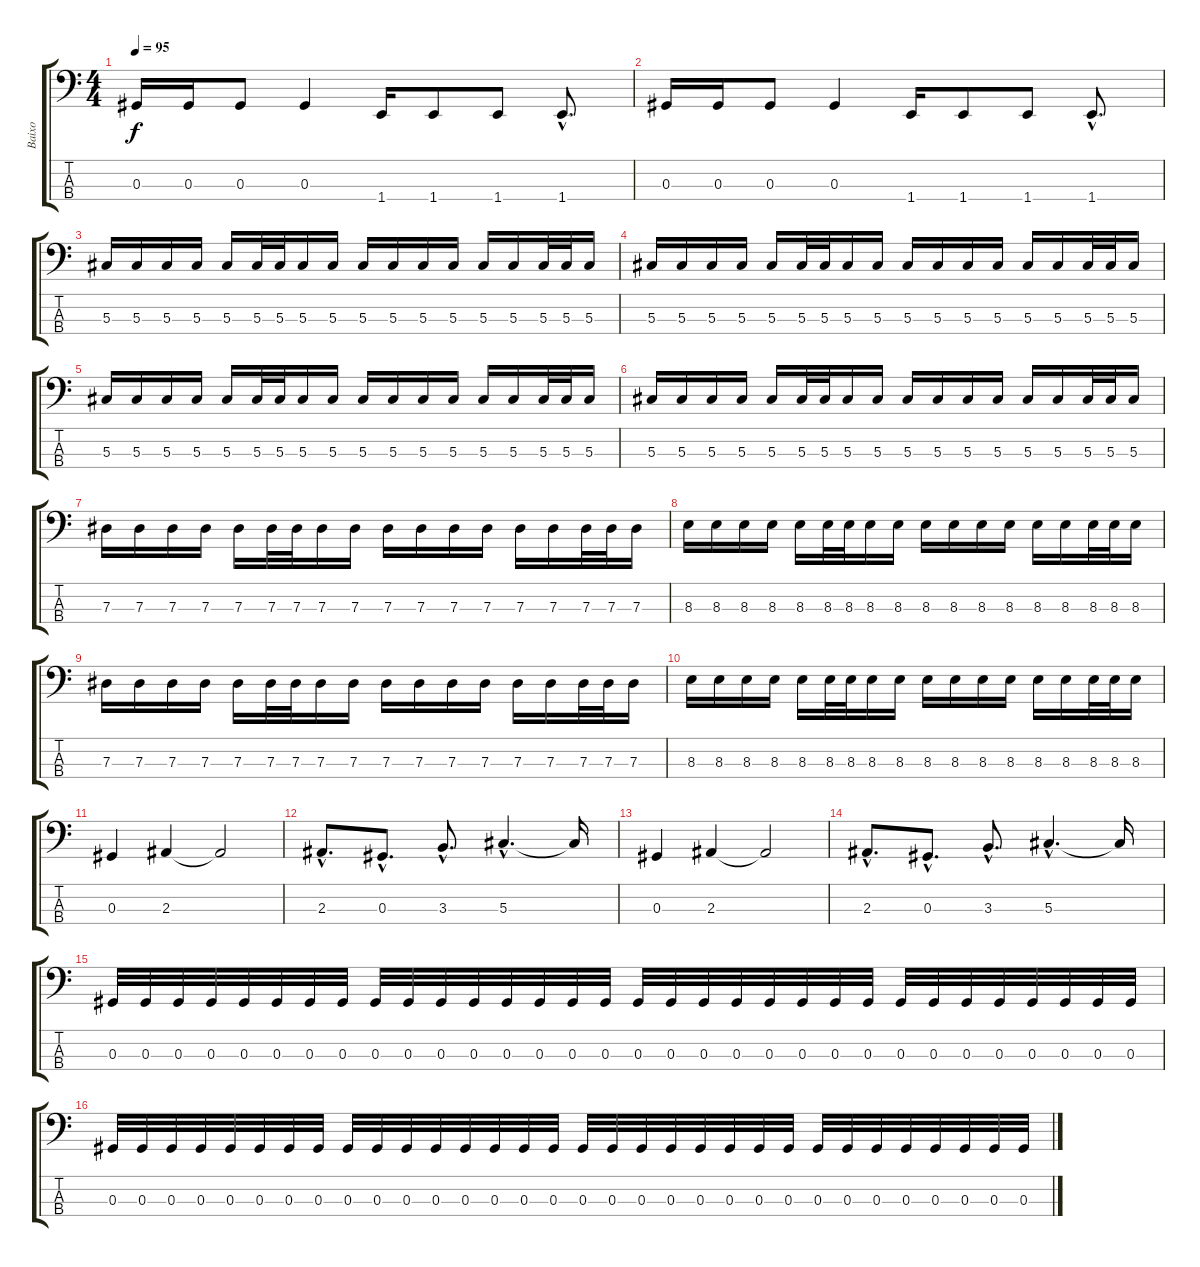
\track ("Baixo" "Baixo") {instrument electricbassfinger}
\staff {score tabs}
\tuning (Gb2 Db2 Ab1 Eb1) {hide}
\ts (4 4)
\tempo 95
\clef f4
\ks c
0.3.16{dy f} 0.3.16 0.3.8 0.3.4 1.4.16 1.4.8 1.4.8 1.4{hac}.8{d} |
0.3.16 0.3.16 0.3.8 0.3.4 1.4.16 1.4.8 1.4.8 1.4{hac}.8{d} |
5.3.16 5.3.16 5.3.16 5.3.16 5.3.16 5.3.32 5.3.32 5.3.16 5.3.16 5.3.16 5.3.16 5.3.16 5.3.16 5.3.16 5.3.16 5.3.32 5.3.32 5.3.16 |
5.3.16 5.3.16 5.3.16 5.3.16 5.3.16 5.3.32 5.3.32 5.3.16 5.3.16 5.3.16 5.3.16 5.3.16 5.3.16 5.3.16 5.3.16 5.3.32 5.3.32 5.3.16 |
5.3.16 5.3.16 5.3.16 5.3.16 5.3.16 5.3.32 5.3.32 5.3.16 5.3.16 5.3.16 5.3.16 5.3.16 5.3.16 5.3.16 5.3.16 5.3.32 5.3.32 5.3.16 |
5.3.16 5.3.16 5.3.16 5.3.16 5.3.16 5.3.32 5.3.32 5.3.16 5.3.16 5.3.16 5.3.16 5.3.16 5.3.16 5.3.16 5.3.16 5.3.32 5.3.32 5.3.16 |
7.3.16 7.3.16 7.3.16 7.3.16 7.3.16 7.3.32 7.3.32 7.3.16 7.3.16 7.3.16 7.3.16 7.3.16 7.3.16 7.3.16 7.3.16 7.3.32 7.3.32 7.3.16 |
8.3.16 8.3.16 8.3.16 8.3.16 8.3.16 8.3.32 8.3.32 8.3.16 8.3.16 8.3.16 8.3.16 8.3.16 8.3.16 8.3.16 8.3.16 8.3.32 8.3.32 8.3.16 |
7.3.16 7.3.16 7.3.16 7.3.16 7.3.16 7.3.32 7.3.32 7.3.16 7.3.16 7.3.16 7.3.16 7.3.16 7.3.16 7.3.16 7.3.16 7.3.32 7.3.32 7.3.16 |
8.3.16 8.3.16 8.3.16 8.3.16 8.3.16 8.3.32 8.3.32 8.3.16 8.3.16 8.3.16 8.3.16 8.3.16 8.3.16 8.3.16 8.3.16 8.3.32 8.3.32 8.3.16 |
0.3.4 2.3.4 2.3{t}.2 |
2.3{hac}.8{d} 0.3{hac}.8{d} 3.3{hac}.8{d} 5.3{hac}.4{d} 5.3{t}.16 |
0.3.4 2.3.4 2.3{t}.2 |
2.3{hac}.8{d} 0.3{hac}.8{d} 3.3{hac}.8{d} 5.3{hac}.4{d} 5.3{t}.16 |
0.3.32 0.3.32 0.3.32 0.3.32 0.3.32 0.3.32 0.3.32 0.3.32 0.3.32 0.3.32 0.3.32 0.3.32 0.3.32 0.3.32 0.3.32 0.3.32 0.3.32 0.3.32 0.3.32 0.3.32 0.3.32 0.3.32 0.3.32 0.3.32 0.3.32 0.3.32 0.3.32 0.3.32 0.3.32 0.3.32 0.3.32 0.3.32 |
0.3.32 0.3.32 0.3.32 0.3.32 0.3.32 0.3.32 0.3.32 0.3.32 0.3.32 0.3.32 0.3.32 0.3.32 0.3.32 0.3.32 0.3.32 0.3.32 0.3.32 0.3.32 0.3.32 0.3.32 0.3.32 0.3.32 0.3.32 0.3.32 0.3.32 0.3.32 0.3.32 0.3.32 0.3.32 0.3.32 0.3.32 0.3.32
